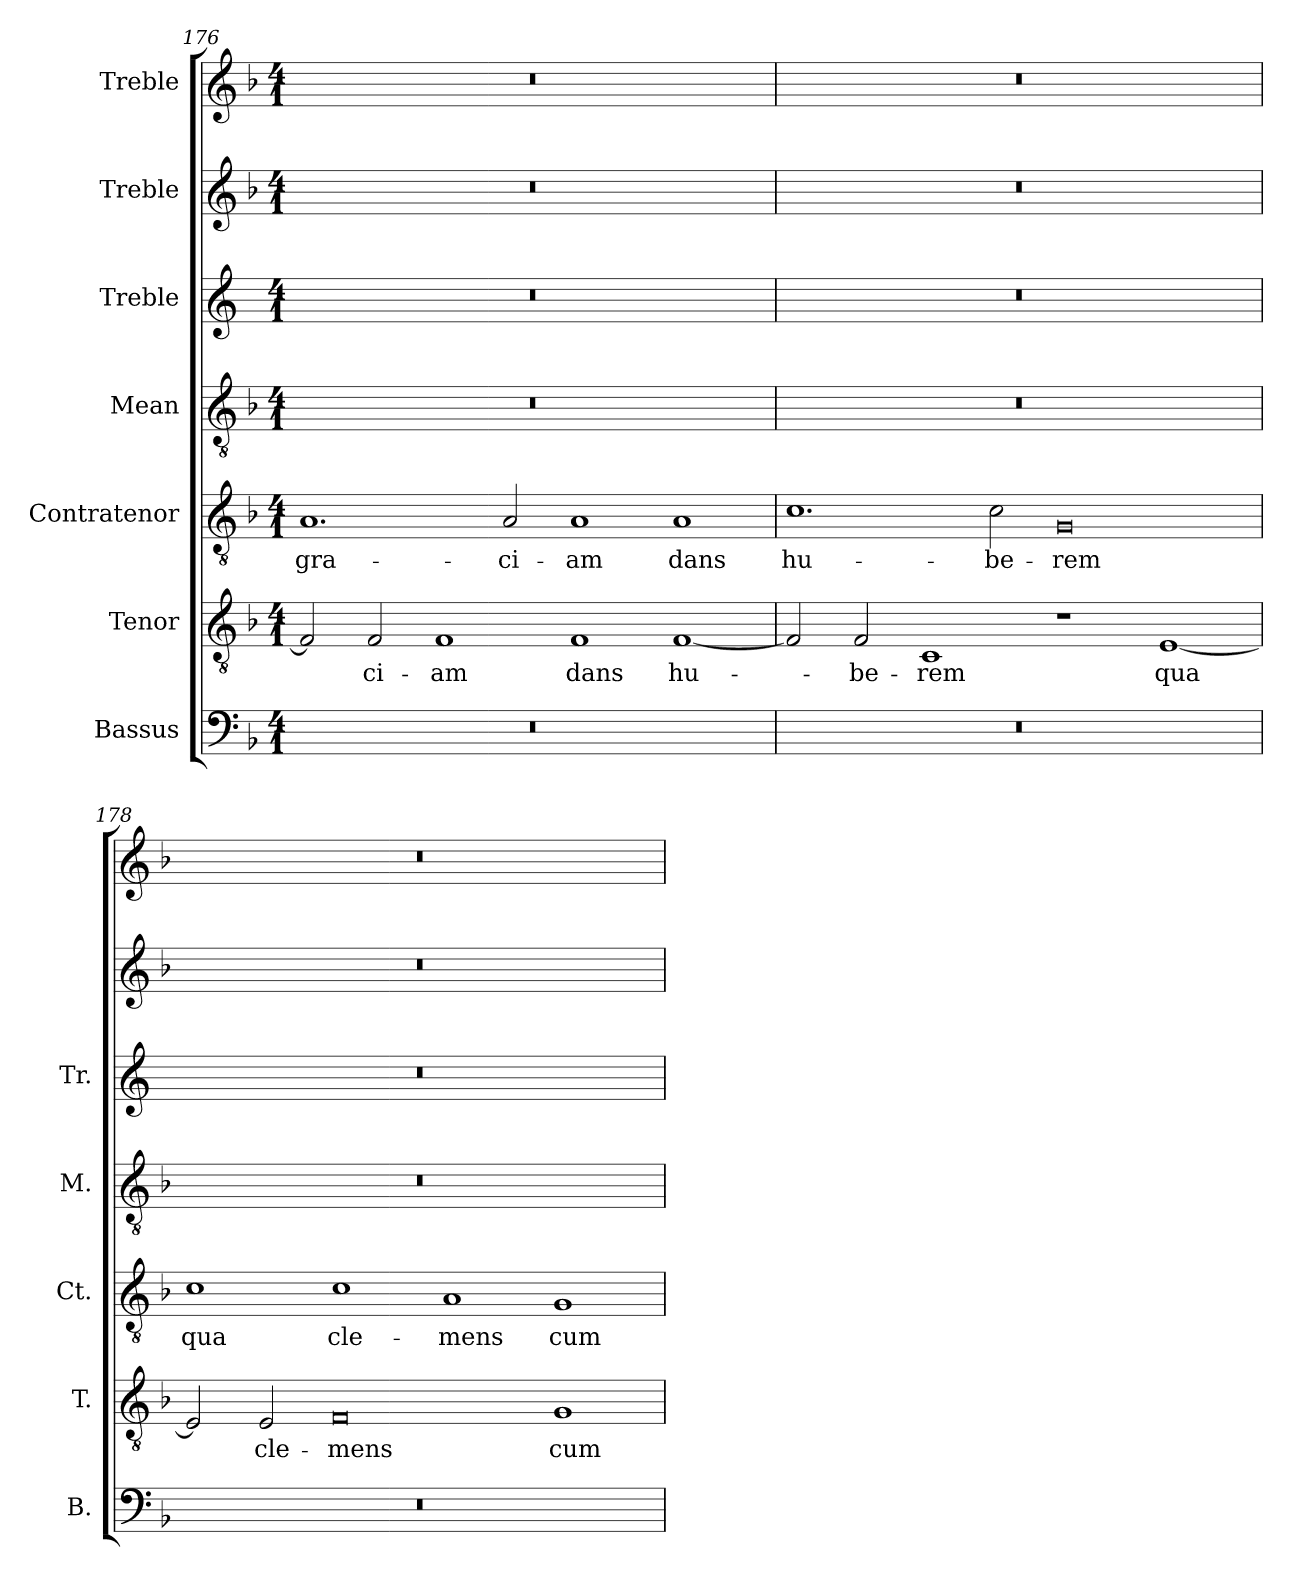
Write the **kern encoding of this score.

**kern	**kern	**text	**kern	**text	**kern	**kern	**kern	**kern
*part7	*part6	*part6	*part5	*part5	*part4	*part3	*part2	*part1
*staff7	*staff6	*staff6	*staff5	*staff5	*staff4	*staff3	*staff2	*staff1
*I"Bassus	*I"Tenor	*	*I"Contratenor	*	*I"Mean	*I"Treble	*I"Treble	*I"Treble
*I'B.	*I'T.	*	*I'Ct.	*	*I'M.	*I'Tr.	*	*
*clefF4	*clefGv2	*	*clefGv2	*	*clefGv2	*clefG2	*clefG2	*clefG2
*	*ITrd7c12	*	*ITrd7c12	*	*ITrd7c12	*	*	*
*k[b-]	*k[b-]	*	*k[b-]	*	*k[b-]	*k[]	*k[b-]	*k[b-]
*F:	*F:	*	*F:	*	*F:	*	*F:	*F:
*M4/1	*M4/1	*	*M4/1	*	*M4/1	*M4/1	*M4/1	*M4/1
=176	=176	=176	=176	=176	=176	=176	=176	=176
!LO:N:vis=1	!	!	!	!	!	!	!	!
!	!	!	!	!LO:LY:b:color=#000000	!LO:N:vis=1	!LO:N:vis=1	!LO:N:vis=1	!LO:N:vis=1
00r	2FFi/]	.	1.AAi	gra-	00r	00r	00r	00r
!	!	!LO:LY:b:color=#000000	!	!	!	!	!	!
.	2FFi/	-ci-	.	.	.	.	.	.
!	!	!LO:LY:b:color=#000000	!	!	!	!	!	!
.	1FFi	-am	.	.	.	.	.	.
!	!	!	!	!LO:LY:b:color=#000000	!	!	!	!
.	.	.	2AAi/	-ci-	.	.	.	.
!	!	!LO:LY:b:color=#000000	!	!	!	!	!	!
!	!	!	!	!LO:LY:b:color=#000000	!	!	!	!
.	1FFi	dans	1AAi	-am	.	.	.	.
!	!	!LO:LY:b:color=#000000	!	!	!	!	!	!
!	!	!	!	!LO:LY:b:color=#000000	!	!	!	!
.	[<1FFi	hu-	1AAi	dans	.	.	.	.
!!LO:LB:g=z
=177`	=177`	=177`	=177`	=177`	=177`	=177`	=177`	=177`
!LO:N:vis=1	!	!	!	!	!	!	!	!
!	!	!	!	!LO:LY:b:color=#000000	!LO:N:vis=1	!LO:N:vis=1	!LO:N:vis=1	!LO:N:vis=1
00r	2FFi/]	.	1.Ci	hu-	00r	00r	00r	00r
!	!	!LO:LY:b:color=#000000	!	!	!	!	!	!
.	2FFi/	-be-	.	.	.	.	.	.
!	!	!LO:LY:b:color=#000000	!	!	!	!	!	!
.	1CCi	-rem	.	.	.	.	.	.
!	!	!	!	!LO:LY:b:color=#000000	!	!	!	!
.	.	.	2Ci\	-be-	.	.	.	.
!	!	!	!	!LO:LY:b:color=#000000	!	!	!	!
.	1r	.	0GGi	-rem	.	.	.	.
!	!	!LO:LY:b:color=#000000	!	!	!	!	!	!
.	[<1EEi	qua	.	.	.	.	.	.
=178`	=178`	=178`	=178`	=178`	=178`	=178`	=178`	=178`
!LO:N:vis=1	!	!	!	!	!	!	!	!
!	!	!	!	!LO:LY:b:color=#000000	!LO:N:vis=1	!LO:N:vis=1	!LO:N:vis=1	!LO:N:vis=1
00r	2EEi/]	.	1Ci	qua	00r	00r	00r	00r
!	!	!LO:LY:b:color=#000000	!	!	!	!	!	!
.	2EEi/	cle-	.	.	.	.	.	.
!	!	!LO:LY:b:color=#000000	!	!	!	!	!	!
!	!	!	!	!LO:LY:b:color=#000000	!	!	!	!
.	0FFi	-mens	1Ci	cle-	.	.	.	.
!	!	!	!	!LO:LY:b:color=#000000	!	!	!	!
.	.	.	1AAi	-mens	.	.	.	.
!	!	!LO:LY:b:color=#000000	!	!	!	!	!	!
!	!	!	!	!LO:LY:b:color=#000000	!	!	!	!
.	1GGi	cum	1GGi	cum	.	.	.	.
=`	=`	=`	=`	=`	=`	=`	=`	=`
*-	*-	*-	*-	*-	*-	*-	*-	*-
